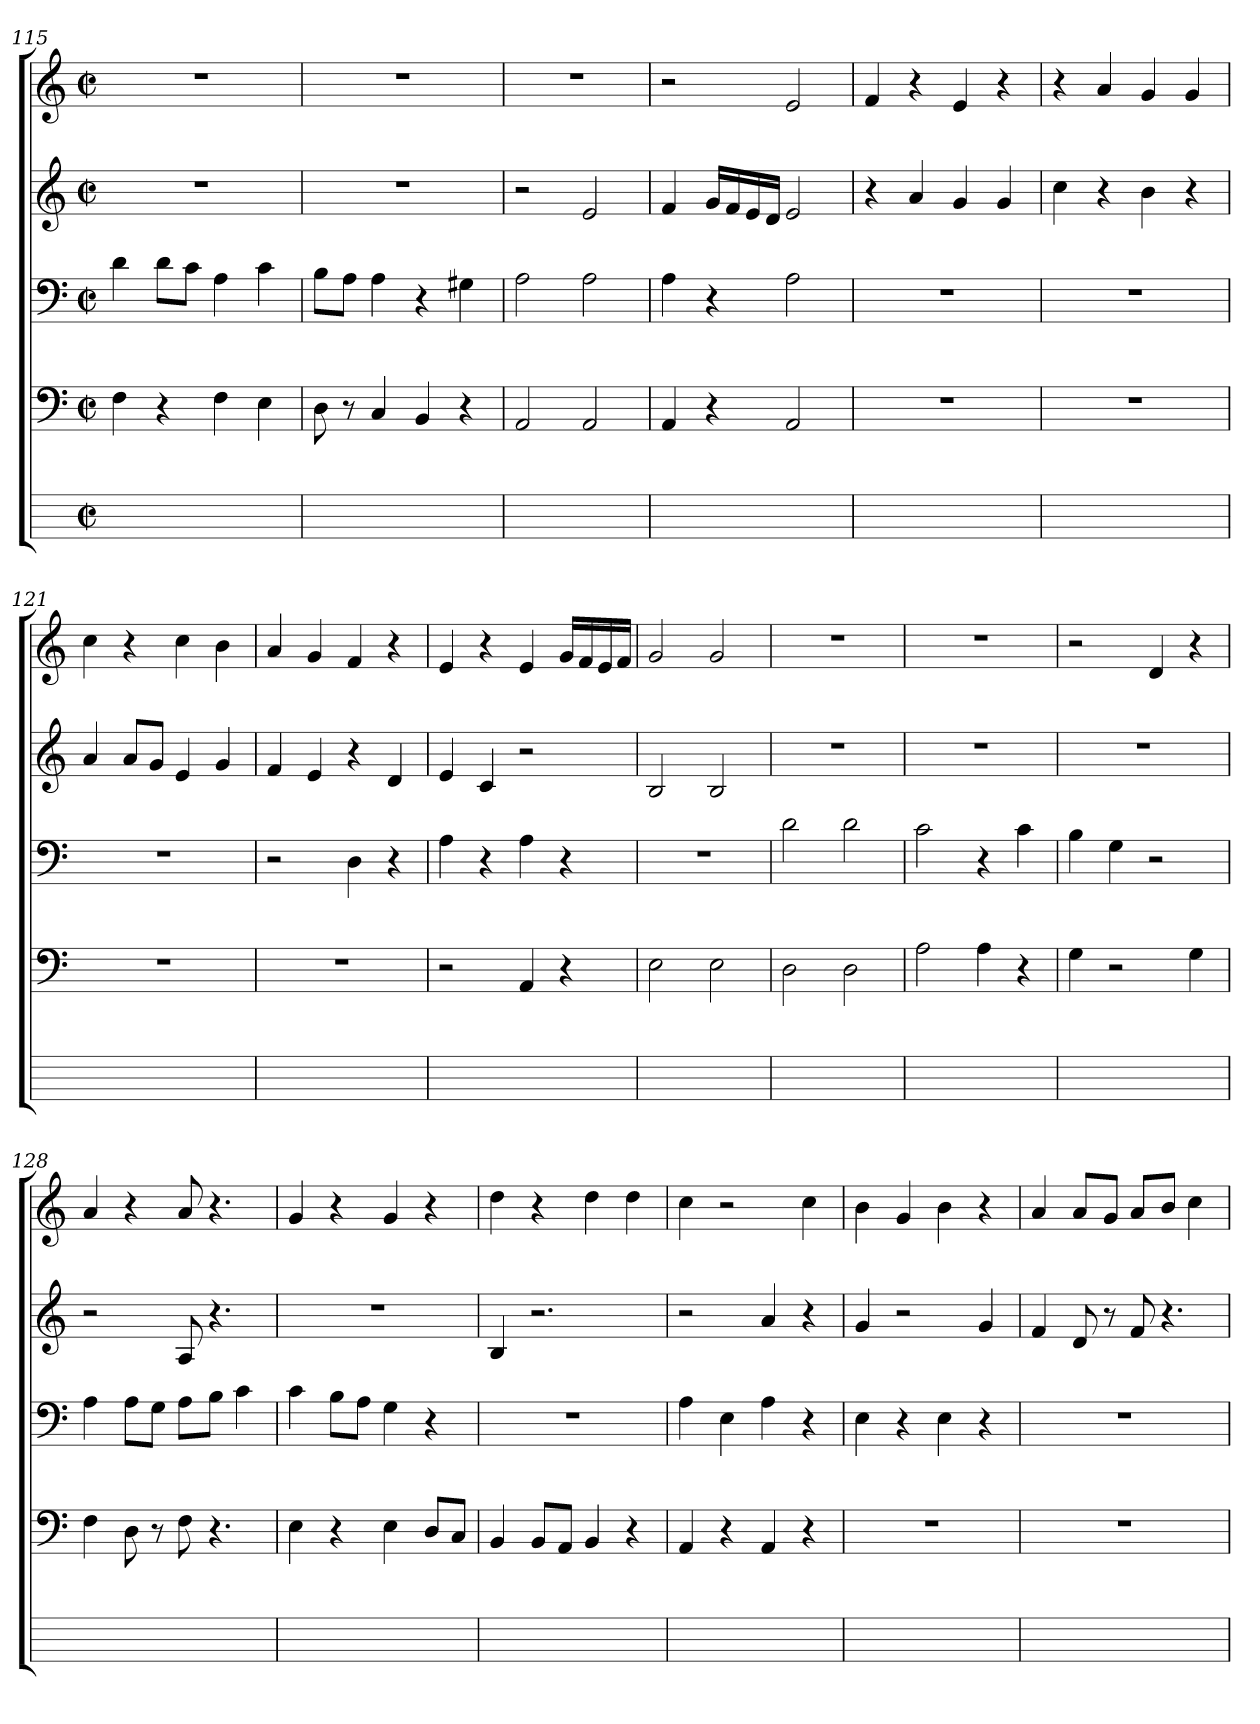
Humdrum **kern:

**kern	**kern	**kern	**kern	**kern
*part5	*part4	*part3	*part2	*part1
*staff5	*staff4	*staff3	*staff2	*staff1
*	*clefF4	*clefF4	*clefG2	*clefG2
*	*k[]	*k[]	*k[]	*k[]
*	*C:	*C:	*C:	*C:
*M2/2	*M2/2	*M2/2	*M2/2	*M2/2
*met(c|)	*met(c|)	*met(c|)	*met(c|)	*met(c|)
=115	=115	=115	=115	=115
1ryy	4F	4d	1r	1r
.	4r	8diL	.	.
.	.	8cJ	.	.
.	4Fj	4A	.	.
.	4E	4c	.	.
=116	=116	=116	=116	=116
1ryy	8D	8BL	1r	1r
.	8r	8AiJ	.	.
.	4C	4A	.	.
.	4BB	4r	.	.
.	4r	4G#X	.	.
=117	=117	=117	=117	=117
1ryy	2AA	2A	2r	1r
.	2AAj	2Aj	2e	.
=118	=118	=118	=118	=118
1ryy	4AAj	4Aj	4f	2r
.	4r	4r	16giLL	.
.	.	.	16fi	.
.	.	.	16ei	.
.	.	.	16diJJ	.
.	2AAj	2Aj	2e	2e
=119	=119	=119	=119	=119
1ryy	1r	1r	4r	4f
.	.	.	4a	4r
.	.	.	4g	4e
.	.	.	4g	4r
=120	=120	=120	=120	=120
1ryy	1r	1r	4cc	4r
.	.	.	4r	4a
.	.	.	4b	4g
.	.	.	4r	4g
=121	=121	=121	=121	=121
1ryy	1r	1r	4a	4cc
.	.	.	8aiL	4r
.	.	.	8gJ	.
.	.	.	4e	4ccj
.	.	.	4g	4b
=122	=122	=122	=122	=122
1ryy	1r	2r	4f	4a
.	.	.	4e	4g
.	.	4D	4r	4f
.	.	4r	4d	4r
=123	=123	=123	=123	=123
1ryy	2r	4A	4e	4e
.	.	4r	4c	4r
.	4AA	4A	2r	4ej
.	4r	4r	.	16gZLL
.	.	.	.	16fi
.	.	.	.	16eZ
.	.	.	.	16fiJJ
=124	=124	=124	=124	=124
1ryy	2E	1r	2B	2g
.	2E	.	2Bj	2gj
=125	=125	=125	=125	=125
1ryy	2D	2d	1r	1r
.	2Dj	2dj	.	.
=126	=126	=126	=126	=126
1ryy	2A	2c	1r	1r
.	4Aj	4r	.	.
.	4r	4c	.	.
=127	=127	=127	=127	=127
1ryy	4G	4B	1r	2r
.	2r	4G	.	.
.	.	2r	.	4d
.	4G	.	.	4r
=128	=128	=128	=128	=128
1ryy	4F	4A	2r	4a
.	8D	8AjL	.	4r
.	8r	8GJ	.	.
.	8F	8AL	8A	8a
.	4.r	8BJ	4.r	4.r
.	.	4c	.	.
=129	=129	=129	=129	=129
1ryy	4E	4cj	1r	4g
.	4r	8BL	.	4r
.	.	8AJ	.	.
.	4Ej	4G	.	4gj
.	8DL	4r	.	4r
.	8CJ	.	.	.
=130	=130	=130	=130	=130
1ryy	4BB	1r	4BZ	4dd
.	8BBjL	.	2.r	4r
.	8AAJ	.	.	.
.	4BB	.	.	4ddj
.	4r	.	.	4ddj
=131	=131	=131	=131	=131
1ryy	4AA	4AZ	2r	4cc
.	4r	4E	.	2r
.	4AAj	4A	4aj	.
.	4r	4r	4r	4cc
=132	=132	=132	=132	=132
1ryy	1r	4E	4g	4b
.	.	4r	2r	4g
.	.	4Ej	.	4b
.	.	4r	4g	4r
=133	=133	=133	=133	=133
1ryy	1r	1r	4f	4a
.	.	.	8d	8ajL
.	.	.	8r	8gJ
.	.	.	8f	8aL
.	.	.	4.r	8bJ
.	.	.	.	4cc
=	=	=	=	=
*-	*-	*-	*-	*-
